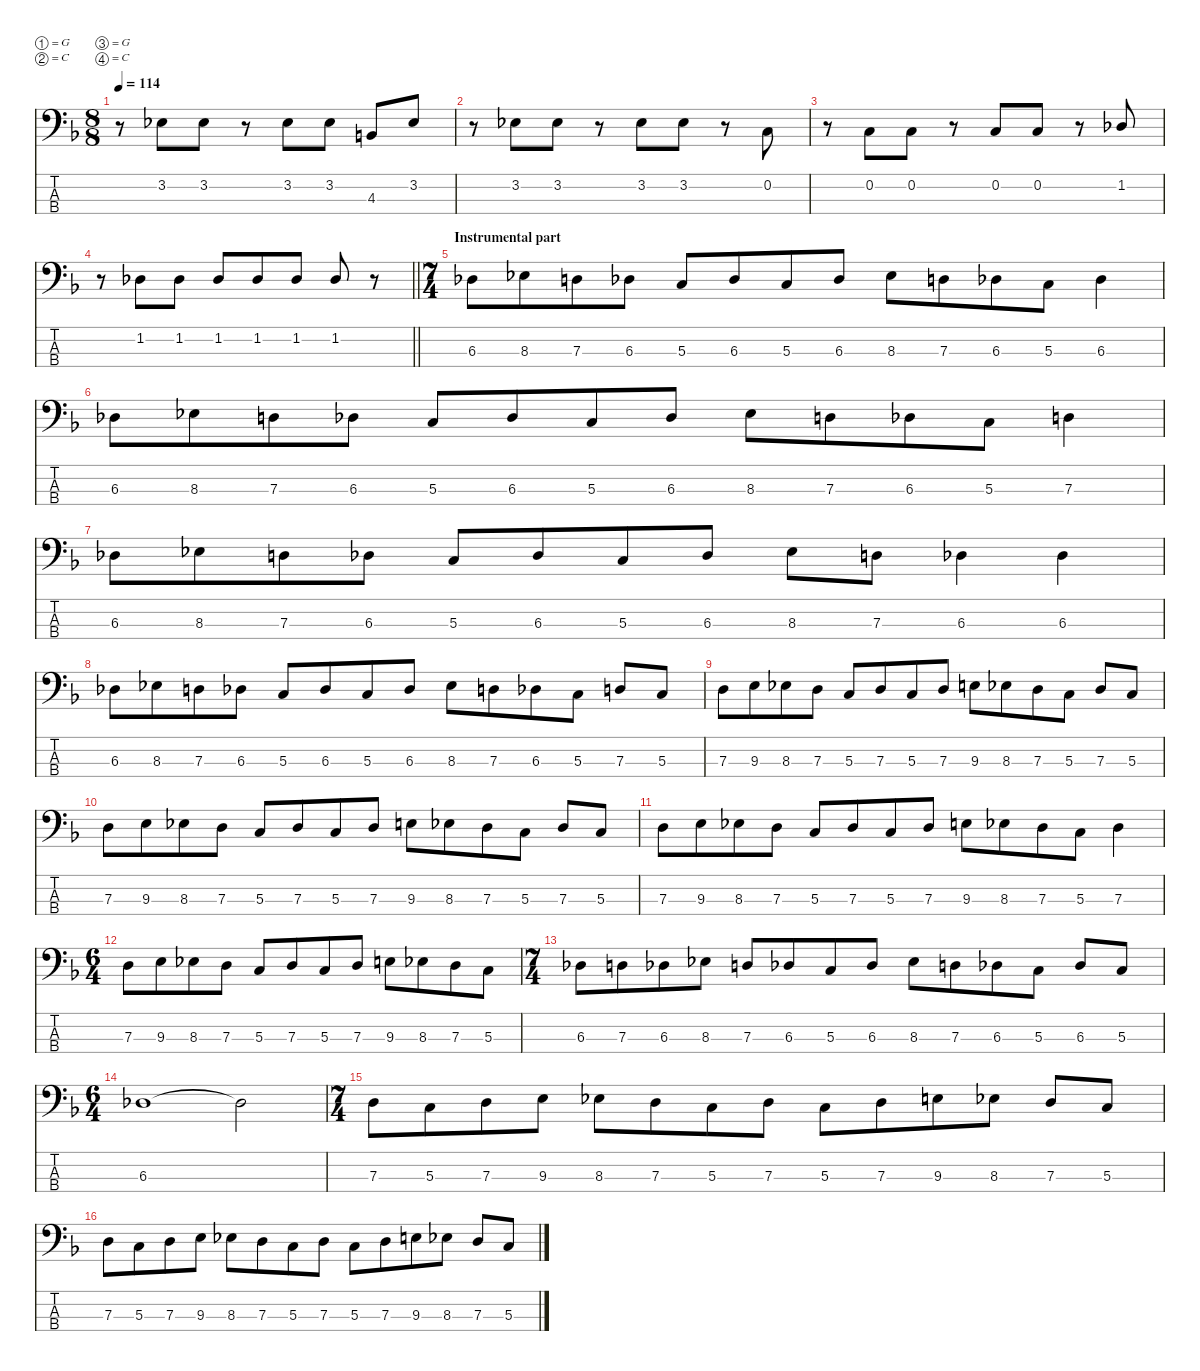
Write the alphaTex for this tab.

\defaultSystemsLayout 4
\hideDynamics
\bracketExtendMode nobrackets
\singleTrackTrackNamePolicy hidden
\multiTrackTrackNamePolicy hidden
\firstSystemTrackNameMode fullname
\otherSystemsTrackNameOrientation horizontal
\track ("Bass" "el.bs.") {instrument electricbassfinger}
\staff {score tabs}
\tuning (G2 C2 G1 C1)
\ts (8 8)
\tempo 114
\clef f4
\ks dminor
r.8{dy f beam Down} 3.2{acc b}.8{beam Down} 3.2{acc b}.8{beam Down} r.8{beam Down} 3.2{acc b}.8{beam Up} 3.2{acc b}.8{beam Up} 4.3{acc forcenatural}.8{beam Up} 3.2{acc b}.8{beam Up} |
r.8{beam Down} 3.2{acc b}.8{beam Down} 3.2{acc b}.8{beam Down} r.8{beam Down} 3.2{acc b}.8{beam Down} 3.2{acc b}.8{beam Down} r.8{beam Down} 0.2{acc forcenatural}.8{beam Down} |
r.8{beam Down} 0.2{acc forcenatural}.8{beam Up} 0.2{acc forcenatural}.8{beam Up} r.8{beam Up} 0.2{acc forcenatural}.8{beam Up} 0.2{acc forcenatural}.8{beam Up} r.8{beam Up} 1.2{acc b}.8{beam Up} |
\barLineRight lightlight
r.8{beam Down} 1.2{acc b}.8{beam Up} 1.2{acc b}.8{beam Up} 1.2{acc b}.8{beam Up} 1.2{acc b}.8{beam Up} 1.2{acc b}.8{beam Up} 1.2{acc b}.8{beam Up} r.8{beam Up} |
\ts (7 4)
\beaming (8 4 4 4 4)
\section ("" "Instrumental part")
6.3{acc b}.8{beam Down} 8.3{acc b}.8{beam Down} 7.3{acc forcenatural}.8{beam Down} 6.3{acc b}.8{beam Down} 5.3{acc forcenatural}.8{beam Up} 6.3{acc b}.8{beam Up} 5.3{acc forcenatural}.8{beam Up} 6.3{acc b}.8{beam Up} 8.3{acc b}.8{beam Down} 7.3{acc forcenatural}.8{beam Down} 6.3{acc b}.8{beam Down} 5.3{acc forcenatural}.8{beam Down} 6.3{acc b}.4{beam Down} |
6.3{acc b}.8{beam Down} 8.3{acc b}.8{beam Down} 7.3{acc forcenatural}.8{beam Down} 6.3{acc b}.8{beam Down} 5.3{acc forcenatural}.8{beam Up} 6.3{acc b}.8{beam Up} 5.3{acc forcenatural}.8{beam Up} 6.3{acc b}.8{beam Up} 8.3{acc b}.8{beam Down} 7.3{acc forcenatural}.8{beam Down} 6.3{acc b}.8{beam Down} 5.3{acc forcenatural}.8{beam Down} 7.3{acc forcenatural}.4{beam Down} |
6.3{acc b}.8{beam Down} 8.3{acc b}.8{beam Down} 7.3{acc forcenatural}.8{beam Down} 6.3{acc b}.8{beam Down} 5.3{acc forcenatural}.8{beam Up} 6.3{acc b}.8{beam Up} 5.3{acc forcenatural}.8{beam Up} 6.3{acc b}.8{beam Up} 8.3{acc b}.8{beam Down} 7.3{acc forcenatural}.8{beam Down} 6.3{acc b}.4{beam Down} 6.3{acc b}.4{beam Down} |
6.3{acc b}.8{beam Down} 8.3{acc b}.8{beam Down} 7.3{acc forcenatural}.8{beam Down} 6.3{acc b}.8{beam Down} 5.3{acc forcenatural}.8{beam Up} 6.3{acc b}.8{beam Up} 5.3{acc forcenatural}.8{beam Up} 6.3{acc b}.8{beam Up} 8.3{acc b}.8{beam Down} 7.3{acc forcenatural}.8{beam Down} 6.3{acc b}.8{beam Down} 5.3{acc forcenatural}.8{beam Down} 7.3{acc forcenatural}.8{beam Up} 5.3{acc forcenatural}.8{beam Up} |
7.3{acc forcenatural}.8{beam Down} 9.3{acc forcenatural}.8{beam Down} 8.3{acc b}.8{beam Down} 7.3{acc forcenatural}.8{beam Down} 5.3{acc forcenatural}.8{beam Up} 7.3{acc forcenatural}.8{beam Up} 5.3{acc forcenatural}.8{beam Up} 7.3{acc forcenatural}.8{beam Up} 9.3{acc forcenatural}.8{beam Down} 8.3{acc b}.8{beam Down} 7.3{acc forcenatural}.8{beam Down} 5.3{acc forcenatural}.8{beam Down} 7.3{acc forcenatural}.8{beam Up} 5.3{acc forcenatural}.8{beam Up} |
7.3{acc forcenatural}.8{beam Down} 9.3{acc forcenatural}.8{beam Down} 8.3{acc b}.8{beam Down} 7.3{acc forcenatural}.8{beam Down} 5.3{acc forcenatural}.8{beam Up} 7.3{acc forcenatural}.8{beam Up} 5.3{acc forcenatural}.8{beam Up} 7.3{acc forcenatural}.8{beam Up} 9.3{acc forcenatural}.8{beam Down} 8.3{acc b}.8{beam Down} 7.3{acc forcenatural}.8{beam Down} 5.3{acc forcenatural}.8{beam Down} 7.3{acc forcenatural}.8{beam Up} 5.3{acc forcenatural}.8{beam Up} |
7.3{acc forcenatural}.8{beam Down} 9.3{acc forcenatural}.8{beam Down} 8.3{acc b}.8{beam Down} 7.3{acc forcenatural}.8{beam Down} 5.3{acc forcenatural}.8{beam Up} 7.3{acc forcenatural}.8{beam Up} 5.3{acc forcenatural}.8{beam Up} 7.3{acc forcenatural}.8{beam Up} 9.3{acc forcenatural}.8{beam Down} 8.3{acc b}.8{beam Down} 7.3{acc forcenatural}.8{beam Down} 5.3{acc forcenatural}.8{beam Down} 7.3{acc forcenatural}.4{beam Down} |
\ts (6 4)
\beaming (8 4 4 4 4)
7.3{acc forcenatural}.8{beam Down} 9.3{acc forcenatural}.8{beam Down} 8.3{acc b}.8{beam Down} 7.3{acc forcenatural}.8{beam Down} 5.3{acc forcenatural}.8{beam Up} 7.3{acc forcenatural}.8{beam Up} 5.3{acc forcenatural}.8{beam Up} 7.3{acc forcenatural}.8{beam Up} 9.3{acc forcenatural}.8{beam Down} 8.3{acc b}.8{beam Down} 7.3{acc forcenatural}.8{beam Down} 5.3{acc forcenatural}.8{beam Down} |
\ts (7 4)
\beaming (8 4 4 4 4)
6.3{acc b}.8{beam Down} 7.3{acc forcenatural}.8{beam Down} 6.3{acc b}.8{beam Down} 8.3{acc b}.8{beam Down} 7.3{acc forcenatural}.8{beam Up} 6.3{acc b}.8{beam Up} 5.3{acc forcenatural}.8{beam Up} 6.3{acc b}.8{beam Up} 8.3{acc b}.8{beam Down} 7.3{acc forcenatural}.8{beam Down} 6.3{acc b}.8{beam Down} 5.3{acc forcenatural}.8{beam Down} 6.3{acc b}.8{beam Up} 5.3{acc forcenatural}.8{beam Up} |
\ts (6 4)
\beaming (8 4 4 4 4)
6.3{acc b}.1{beam Down} 6.3{t acc b}.2{beam Down} |
\ts (7 4)
\beaming (8 4 4 4 4)
7.3{acc forcenatural}.8{beam Down} 5.3{acc forcenatural}.8{beam Down} 7.3{acc forcenatural}.8{beam Down} 9.3{acc forcenatural}.8{beam Down} 8.3{acc b}.8{beam Down} 7.3{acc forcenatural}.8{beam Down} 5.3{acc forcenatural}.8{beam Down} 7.3{acc forcenatural}.8{beam Down} 5.3{acc forcenatural}.8{beam Down} 7.3{acc forcenatural}.8{beam Down} 9.3{acc forcenatural}.8{beam Down} 8.3{acc b}.8{beam Down} 7.3{acc forcenatural}.8{beam Up} 5.3{acc forcenatural}.8{beam Up} |
7.3{acc forcenatural}.8{beam Down} 5.3{acc forcenatural}.8{beam Down} 7.3{acc forcenatural}.8{beam Down} 9.3{acc forcenatural}.8{beam Down} 8.3{acc b}.8{beam Down} 7.3{acc forcenatural}.8{beam Down} 5.3{acc forcenatural}.8{beam Down} 7.3{acc forcenatural}.8{beam Down} 5.3{acc forcenatural}.8{beam Down} 7.3{acc forcenatural}.8{beam Down} 9.3{acc forcenatural}.8{beam Down} 8.3{acc b}.8{beam Down} 7.3{acc forcenatural}.8{beam Up} 5.3{acc forcenatural}.8{beam Up}
